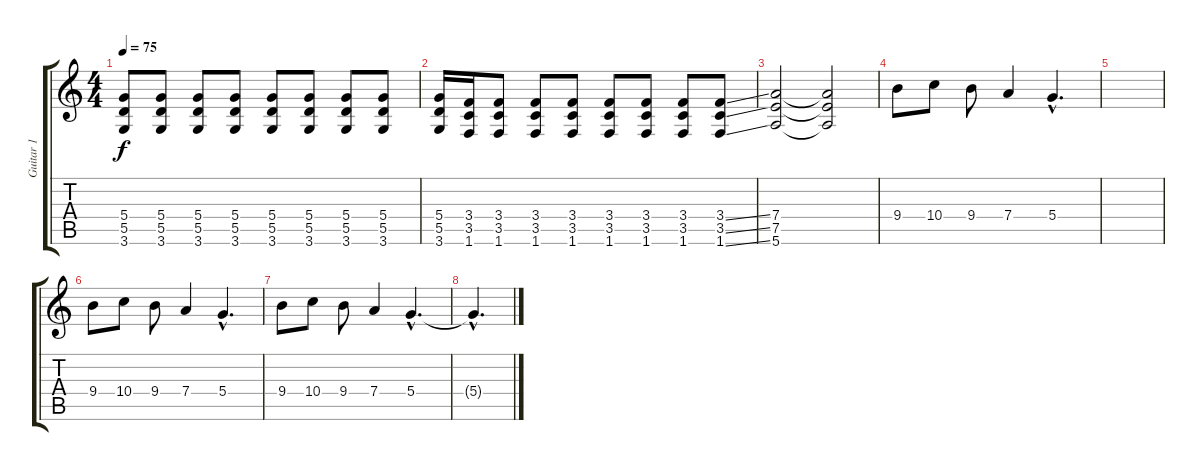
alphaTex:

\track ("Guitar 1" "Guitar 1") {instrument acousticguitarnylon}
\staff {score tabs}
\tuning (E4 B3 G3 D3 A2 E2) {hide}
\ts (4 4)
\tempo 75
\clef g2
\ks c
(5.4 5.5 3.6).8{dy f} (5.4 5.5 3.6).8 (5.4 5.5 3.6).8 (5.4 5.5 3.6).8 (5.4 5.5 3.6).8 (5.4 5.5 3.6).8 (5.4 5.5 3.6).8 (5.4 5.5 3.6).8 |
(5.4 5.5 3.6).16 (3.4 3.5 1.6).16 (3.4 3.5 1.6).8 (3.4 3.5 1.6).8 (3.4 3.5 1.6).8 (3.4 3.5 1.6).8 (3.4 3.5 1.6).8 (3.4 3.5 1.6).8 (3.4{ss} 3.5{ss} 1.6{ss}).8 |
(7.4 7.5 5.6).2 (7.4{t} 7.5{t} 5.6{t}).2 |
9.4.8{balance 3} 10.4.8 9.4.8 7.4.4 5.4{hac}.4{d} |
|
9.4.8 10.4.8 9.4.8 7.4.4 5.4{hac}.4{d} |
9.4.8 10.4.8 9.4.8 7.4.4 5.4{hac}.4{d} |
5.4{hac t}.4{d}
